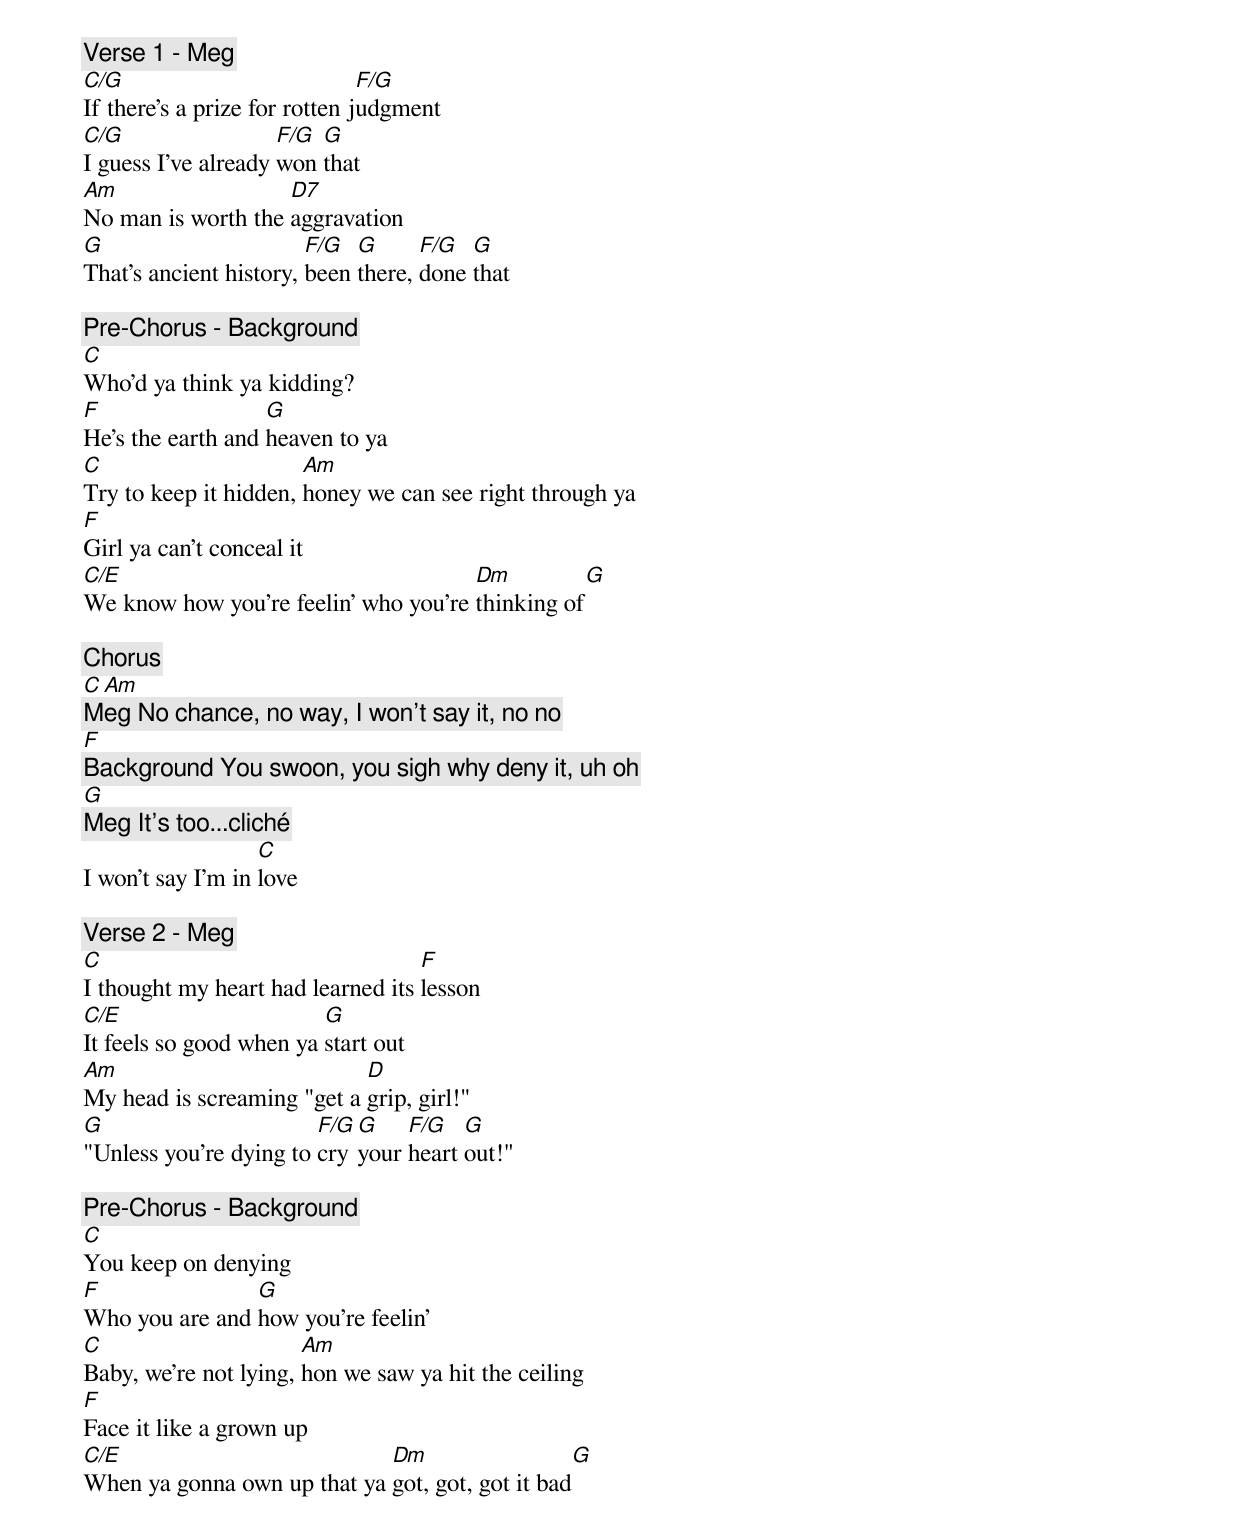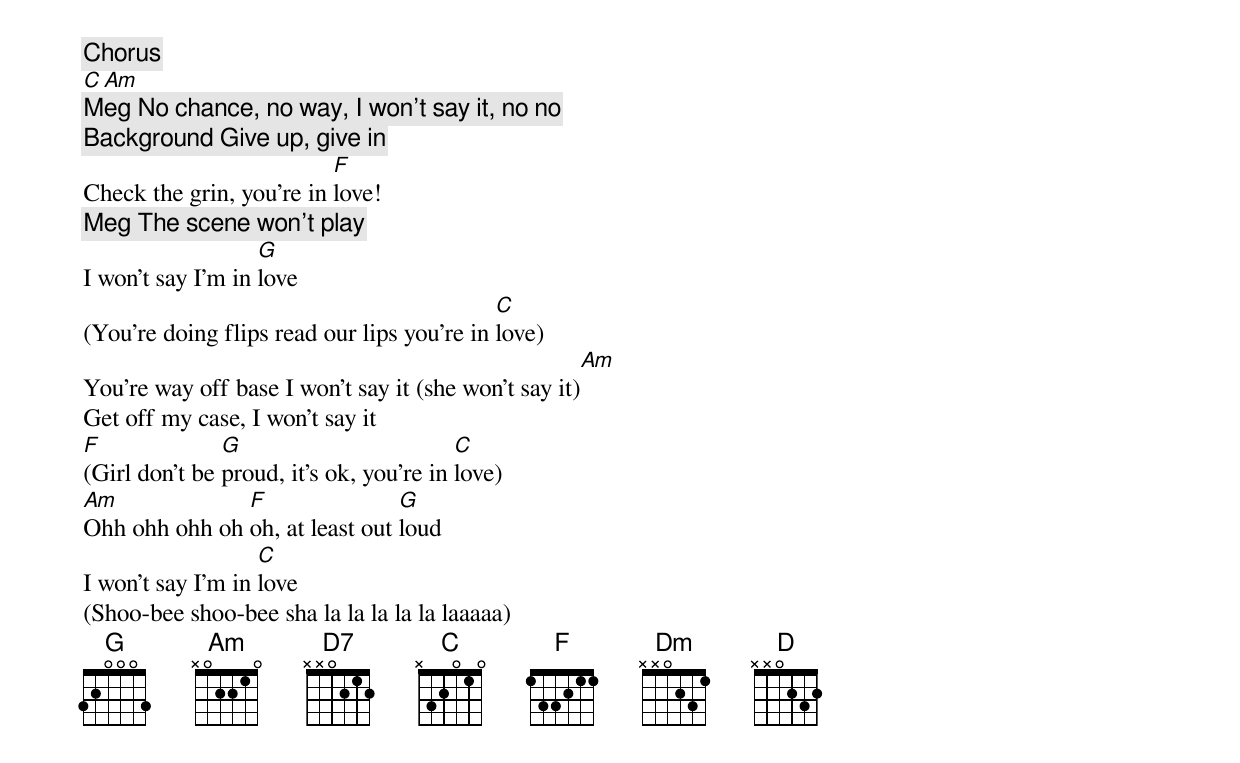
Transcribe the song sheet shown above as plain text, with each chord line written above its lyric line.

[Verse 1 - Meg]
C/G                            F/G
If there's a prize for rotten judgment
C/G                  F/G G
I guess I've already won that
Am                  D7
No man is worth the aggravation
G                       F/G  G      F/G  G
That's ancient history, been there, done that

[Pre-Chorus - Background]
C
Who'd ya think ya kidding?
F                  G
He's the earth and heaven to ya
C                      Am
Try to keep it hidden, honey we can see right through ya
F
Girl ya can't conceal it
C/E                                   Dm         G
We know how you're feelin' who you're thinking of

[Chorus]
      C                                     Am
[Meg] No chance, no way, I won't say it, no no
                                                 F
[Background] You swoon, you sigh why deny it, uh oh
                    G
[Meg] It's too...cliché
                   C
I won't say I'm in love

[Verse 2 - Meg]
C                                  F
I thought my heart had learned its lesson
C/E                      G
It feels so good when ya start out
Am                          D
My head is screaming "get a grip, girl!"
G                       F/G G    F/G   G
"Unless you're dying to cry your heart out!"

[Pre-Chorus - Background]
C
You keep on denying
F               G
Who you are and how you're feelin'
C                      Am
Baby, we're not lying, hon we saw ya hit the ceiling
F
Face it like a grown up
C/E                          Dm                   G
When ya gonna own up that ya got, got, got it bad

[Chorus]
      C                                     Am
[Meg] No chance, no way, I won't say it, no no
[Background] Give up, give in
                          F
Check the grin, you're in love!
[Meg] The scene won't play
                   G
I won't say I'm in love
                                            C
(You're doing flips read our lips you're in love)
                                                     Am
You're way off base I won't say it (she won't say it)
Get off my case, I won't say it
F              G                         C
(Girl don't be proud, it's ok, you're in love)
Am             F                G
Ohh ohh ohh oh oh, at least out loud
                   C
I won't say I'm in love
(Shoo-bee shoo-bee sha la la la la la laaaaa)
